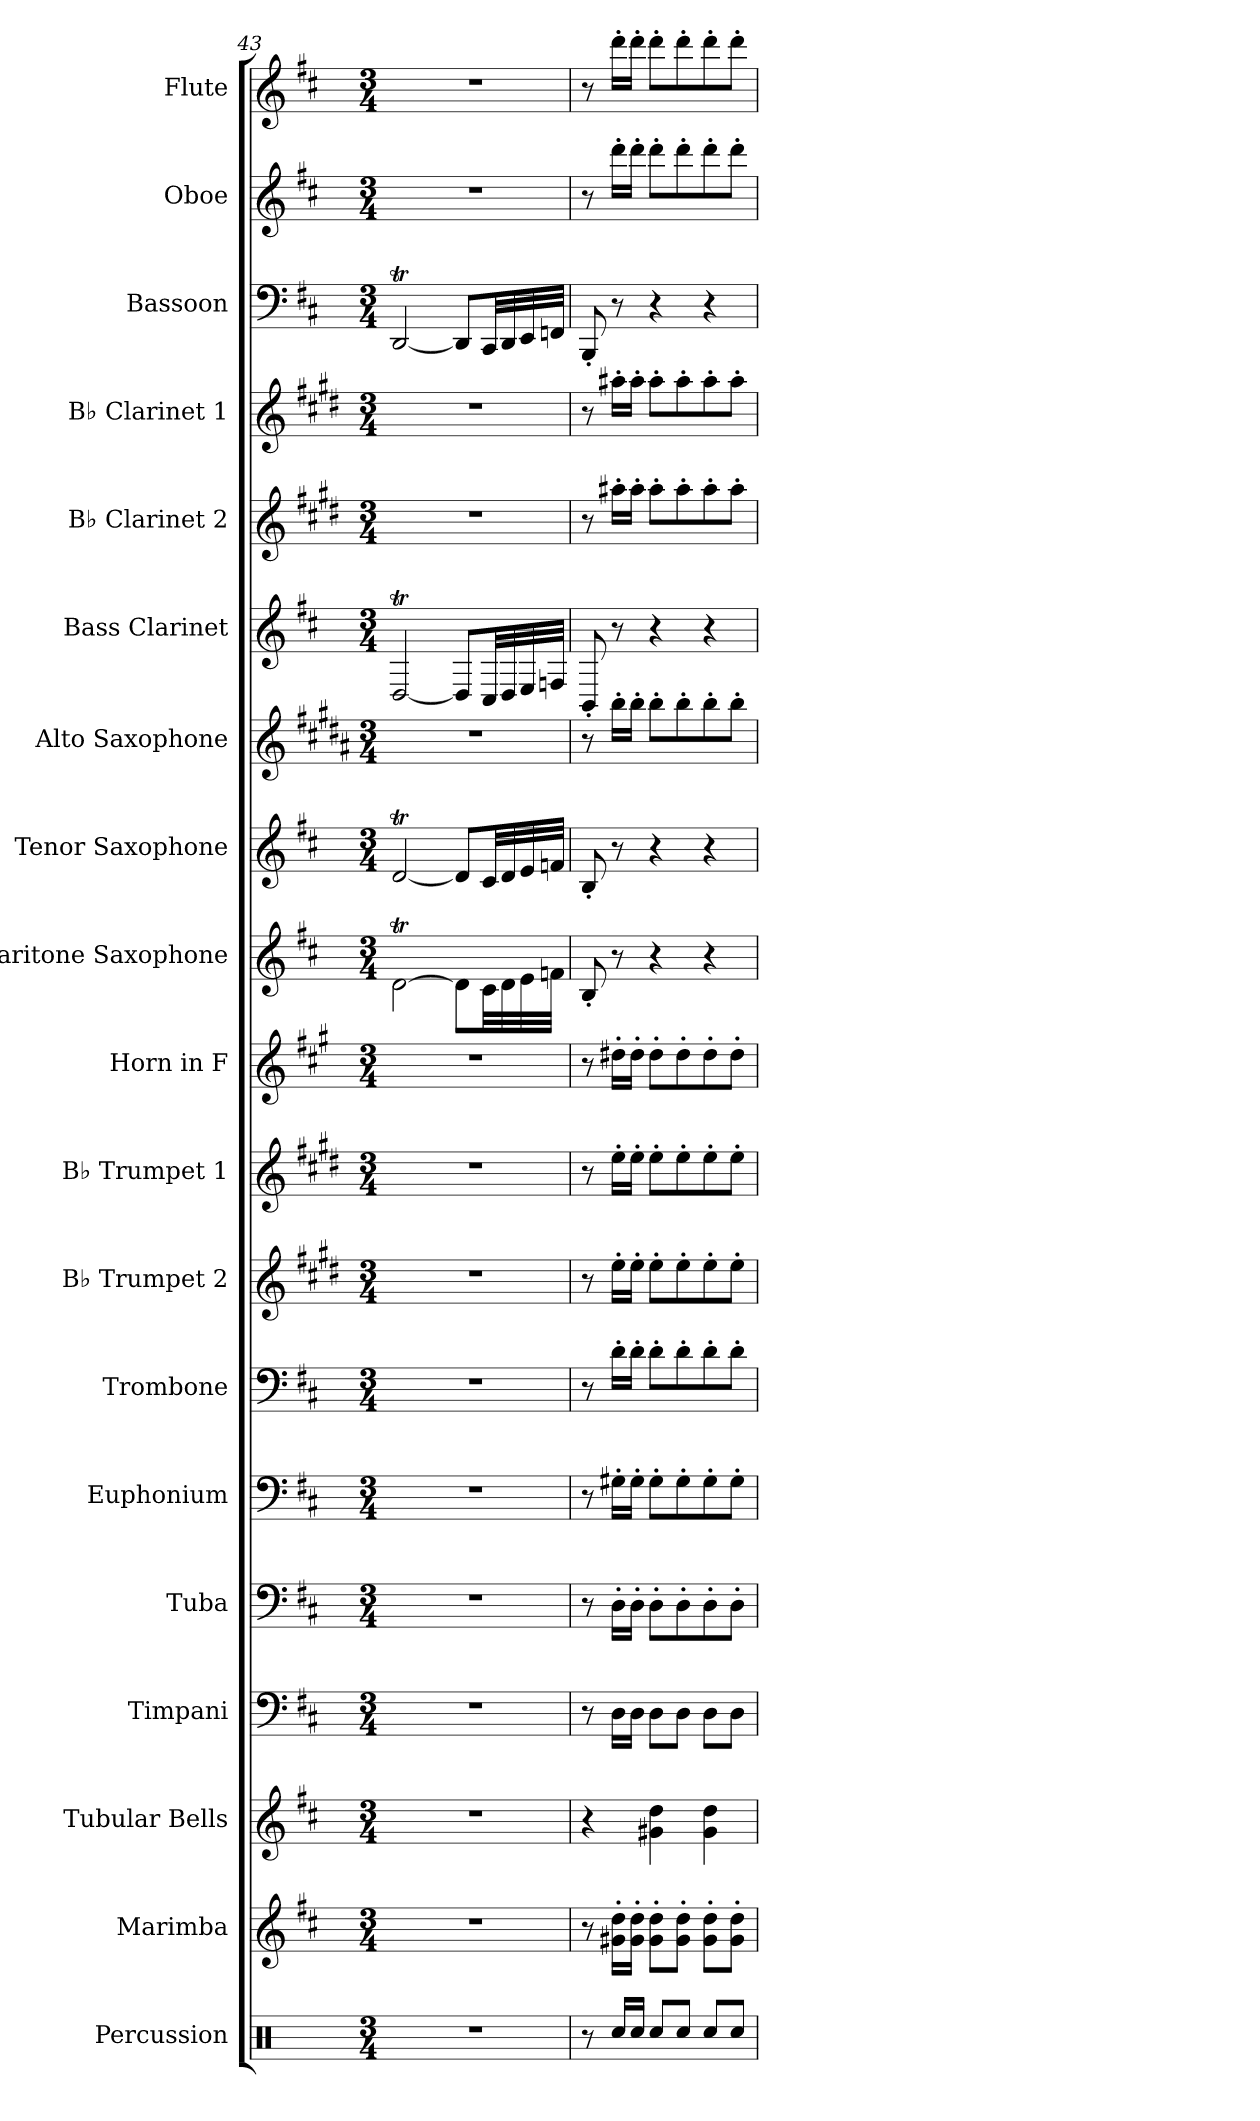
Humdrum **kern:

**kern	**kern	**kern	**kern	**kern	**kern	**kern	**kern	**kern	**kern	**kern	**kern	**kern	**kern	**kern	**kern	**kern	**kern	**kern
*part19	*part18	*part17	*part16	*part15	*part14	*part13	*part12	*part11	*part10	*part9	*part8	*part7	*part6	*part5	*part4	*part3	*part2	*part1
*staff19	*staff18	*staff17	*staff16	*staff15	*staff14	*staff13	*staff12	*staff11	*staff10	*staff9	*staff8	*staff7	*staff6	*staff5	*staff4	*staff3	*staff2	*staff1
*I"Percussion	*I"Marimba	*I"Tubular Bells	*I"Timpani	*I"Tuba	*I"Euphonium	*I"Trombone	*I"B♭ Trumpet 2	*I"B♭ Trumpet 1	*I"Horn in F	*I"Baritone Saxophone	*I"Tenor Saxophone	*I"Alto Saxophone	*I"Bass Clarinet	*I"B♭ Clarinet 2	*I"B♭ Clarinet 1	*I"Bassoon	*I"Oboe	*I"Flute
*I'Perc.	*I'Mrm.	*I'T.B.	*I'Timp.	*I'Tba.	*I'Euph.	*I'Tbn.	*I'B♭ Tpt. 2	*I'B♭ Tpt. 1	*	*I'Bar. Sax.	*I'T. Sax.	*I'A. Sax.	*I'B. Cl.	*I'B♭ Cl. 2	*I'B♭ Cl. 1	*I'Bsn.	*I'Ob.	*I'Fl.
*clefX	*clefG2	*clefG2	*clefF4	*clefF4	*clefF4	*clefF4	*clefG2	*clefG2	*clefG2	*clefG2	*clefG2	*clefG2	*clefG2	*clefG2	*clefG2	*clefF4	*clefG2	*clefG2
*	*	*	*	*	*	*	*ITrd1c2	*ITrd1c2	*ITrd4c7	*ITrd12c21	*ITrd8c14	*ITrd5c9	*ITrd8c14	*ITrd1c2	*ITrd1c2	*	*	*
*k[]	*k[f#c#]	*k[f#c#]	*k[f#c#]	*k[f#c#]	*k[f#c#]	*k[f#c#]	*k[f#c#]	*k[f#c#]	*k[f#c#]	*k[f#c#]	*k[f#c#]	*k[f#c#]	*k[f#c#]	*k[f#c#]	*k[f#c#]	*k[f#c#]	*k[f#c#]	*k[f#c#]
*M3/4	*M3/4	*M3/4	*M3/4	*M3/4	*M3/4	*M3/4	*M3/4	*M3/4	*M3/4	*M3/4	*M3/4	*M3/4	*M3/4	*M3/4	*M3/4	*M3/4	*M3/4	*M3/4
=43	=43	=43	=43	=43	=43	=43	=43	=43	=43	=43	=43	=43	=43	=43	=43	=43	=43	=43
2.r	2.r	2.r	2.r	2.r	2.r	2.r	2.r	2.r	2.r	[2DT\	[2DT/	2.r	[2DDT/	2.r	2.r	[2DDT/	2.r	2.r
.	.	.	.	.	.	.	.	.	.	8D\L]	8D/L]	.	8DD/L]	.	.	8DD/L]	.	.
.	.	.	.	.	.	.	.	.	.	32C#\LL	32C#/LL	.	32CC#/LL	.	.	32CC#/LL	.	.
.	.	.	.	.	.	.	.	.	.	32D\	32D/	.	32DD/	.	.	32DD/	.	.
.	.	.	.	.	.	.	.	.	.	32E\	32E/	.	32EE/	.	.	32EE/	.	.
.	.	.	.	.	.	.	.	.	.	32Fn\JJJ	32Fn/JJJ	.	32FFn/JJJ	.	.	32FFn/JJJ	.	.
=44	=44	=44	=44	=44	=44	=44	=44	=44	=44	=44	=44	=44	=44	=44	=44	=44	=44	=44
8r	8r	4r	8r	8r	8r	8r	8r	8r	8r	8BB'/	8BB'/	8r	8BBB'/	8r	8r	8BBB'/	8r	8r
16Rcc/LL	16g#X\' 16dd\'LL	.	16D\LL	16D'\LL	16G#X'\LL	16d'\LL	16dd'\LL	16dd'\LL	16g#X'\LL	8r	8r	16dd'\LL	8r	16gg#X'\LL	16gg#X'\LL	8r	16ddd'\LL	16ddd'\LL
16Rcc/JJ	16g#\' 16dd\'JJ	.	16D\JJ	16D'\JJ	16G#'\JJ	16d'\JJ	16dd'\JJ	16dd'\JJ	16g#'\JJ	.	.	16dd'\JJ	.	16gg#'\JJ	16gg#'\JJ	.	16ddd'\JJ	16ddd'\JJ
8Rcc/L	8g#\' 8dd\'L	4g#X\ 4dd\	8D\L	8D'\L	8G#'\L	8d'\L	8dd'\L	8dd'\L	8g#'\L	4r	4r	8dd'\L	4r	8gg#'\L	8gg#'\L	4r	8ddd'\L	8ddd'\L
8Rcc/J	8g#\' 8dd\'J	.	8D\J	8D'\	8G#'\	8d'\	8dd'\	8dd'\	8g#'\	.	.	8dd'\	.	8gg#'\	8gg#'\	.	8ddd'\	8ddd'\
8Rcc/L	8g#\' 8dd\'L	4g#\ 4dd\	8D\L	8D'\	8G#'\	8d'\	8dd'\	8dd'\	8g#'\	4r	4r	8dd'\	4r	8gg#'\	8gg#'\	4r	8ddd'\	8ddd'\
8Rcc/J	8g#\' 8dd\'J	.	8D\J	8D'\J	8G#'\J	8d'\J	8dd'\J	8dd'\J	8g#'\J	.	.	8dd'\J	.	8gg#'\J	8gg#'\J	.	8ddd'\J	8ddd'\J
=	=	=	=	=	=	=	=	=	=	=	=	=	=	=	=	=	=	=
*-	*-	*-	*-	*-	*-	*-	*-	*-	*-	*-	*-	*-	*-	*-	*-	*-	*-	*-
